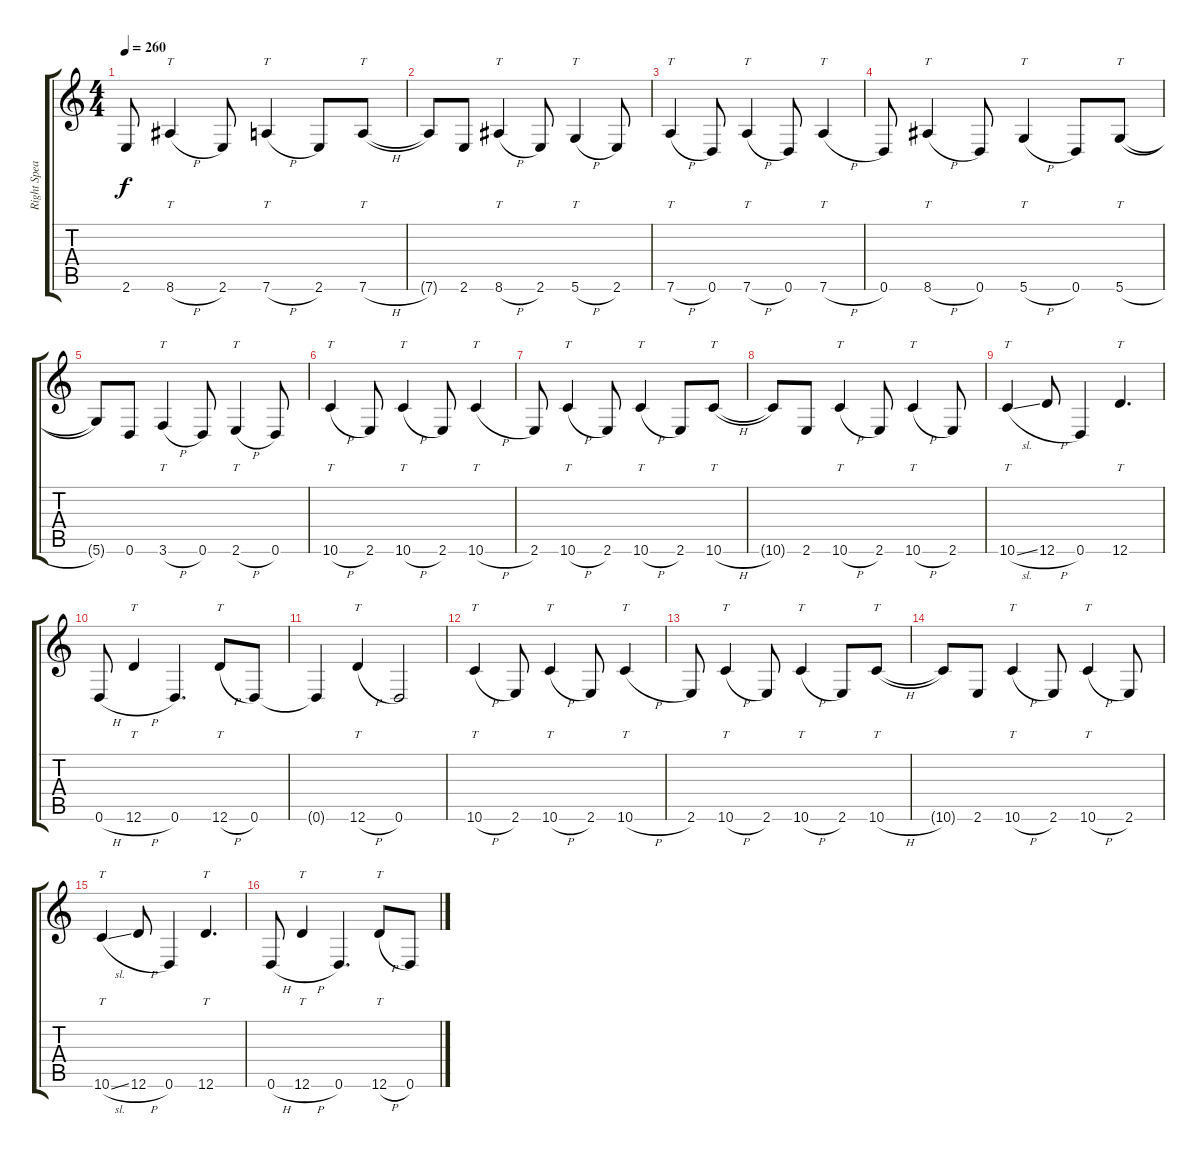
\track ("Right Speaker 1" "Right Spea") {instrument distortionguitar}
\staff {score tabs}
\tuning (D4 A3 F3 C3 G2 D2) {hide}
\ts (4 4)
\tempo 260
\clef g2
\ks c
2.6.8{dy f} 8.6{h}.4{tt} 2.6.8 7.6{h}.4{tt} 2.6.8 7.6{h}.8{tt} |
7.6{t}.8 2.6.8 8.6{h}.4{tt} 2.6.8 5.6{h}.4{tt} 2.6.8 |
7.6{h}.4{tt} 0.6.8 7.6{h}.4{tt} 0.6.8 7.6{h}.4{tt} |
0.6.8 8.6{h}.4{tt} 0.6.8 5.6{h}.4{tt} 0.6.8 5.6{h}.8{tt} |
5.6{t}.8 0.6.8 3.6{h}.4{tt} 0.6.8 2.6{h}.4{tt} 0.6.8 |
10.6{h}.4{tt} 2.6.8 10.6{h}.4{tt} 2.6.8 10.6{h}.4{tt} |
2.6.8 10.6{h}.4{tt} 2.6.8 10.6{h}.4{tt} 2.6.8 10.6{h}.8{tt} |
10.6{t}.8 2.6.8 10.6{h}.4{tt} 2.6.8 10.6{h}.4{tt} 2.6.8 |
10.6{sl}.4{tt} 12.6{h}.8 0.6.4 12.6.4{tt d} |
0.6{h}.8 12.6{h}.4{tt} 0.6.4{d} 12.6{h}.8{tt} 0.6.8 |
0.6{t}.4 12.6{h}.4{tt} 0.6.2 |
10.6{h}.4{tt} 2.6.8 10.6{h}.4{tt} 2.6.8 10.6{h}.4{tt} |
2.6.8 10.6{h}.4{tt} 2.6.8 10.6{h}.4{tt} 2.6.8 10.6{h}.8{tt} |
10.6{t}.8 2.6.8 10.6{h}.4{tt} 2.6.8 10.6{h}.4{tt} 2.6.8 |
10.6{sl}.4{tt} 12.6{h}.8 0.6.4 12.6.4{tt d} |
0.6{h}.8 12.6{h}.4{tt} 0.6.4{d} 12.6{h}.8{tt} 0.6.8
